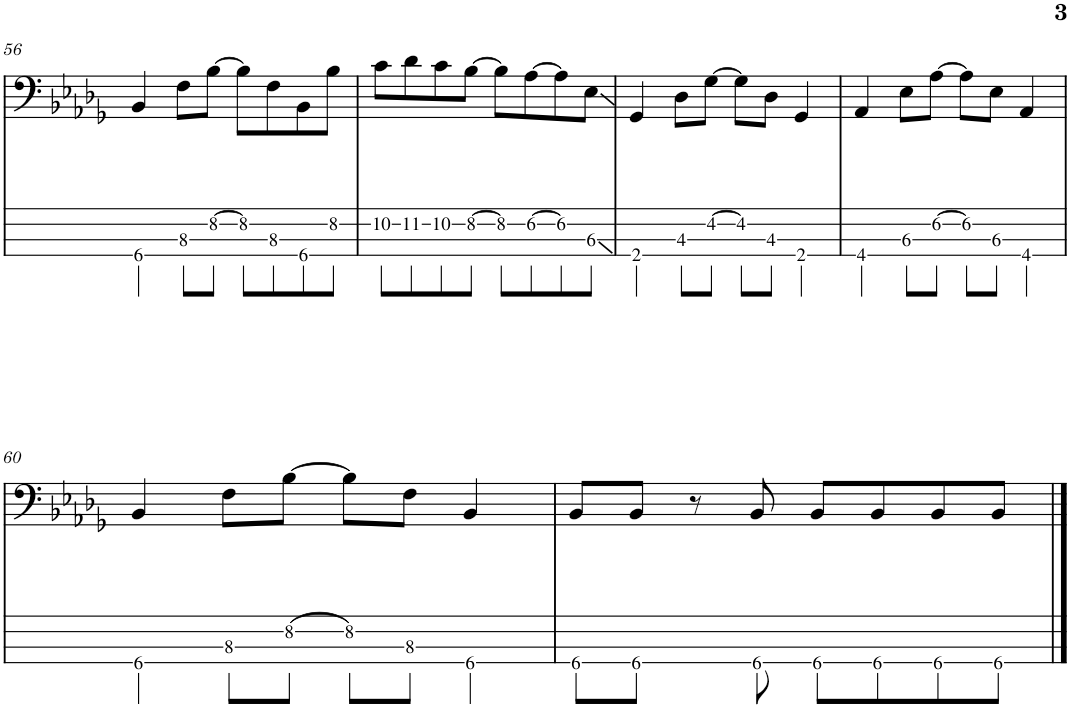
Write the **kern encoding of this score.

**kern	**kern
*part1	*part1
*staff2	*staff1
*I"Bass Guitar	*
*I'B. Guit.	*
!!LO:PB:g=z
*	*clefF4
*Trd7c12	*Trd7c12
*k[b-e-a-d-g-]	*k[b-e-a-d-g-]
*M4/4	*M4/4
=56	=56
4BB-\	4BB-/
8F\L	8F\L
[8B-\J	[8B-\J
8B-\L]	8B-\L]
8F\	8F\
8BB-\	8BB-\
8B-\J	8B-\J
=57	=57
8c\L	8c\L
8d-\	8d-\
8c\	8c\
[8B-\J	[8B-\J
8B-\L]	8B-\L]
[8A-\	[8A-\
8A-\]	8A-\]
8E-\J	8E-\J
=58	=58
4GG-\	4GG-/
8D-\L	8D-\L
[8G-\J	[8G-\J
8G-\L]	8G-\L]
8D-\J	8D-\J
4GG-\	4GG-/
=59	=59
4AA-\	4AA-/
8E-\L	8E-\L
[8A-\J	[8A-\J
8A-\L]	8A-\L]
8E-\J	8E-\J
4AA-\	4AA-/
!!LO:LB:g=z
=60	=60
4BB-\	4BB-/
8F\L	8F\L
[8B-\J	[8B-\J
8B-\L]	8B-\L]
8F\J	8F\J
4BB-\	4BB-/
=61	=61
8BB-\L	8BB-/L
8BB-\J	8BB-/J
8r	8r
8BB-\	8BB-/
8BB-\L	8BB-/L
8BB-\	8BB-/
8BB-\	8BB-/
8BB-\J	8BB-/J
==	==
*-	*-
